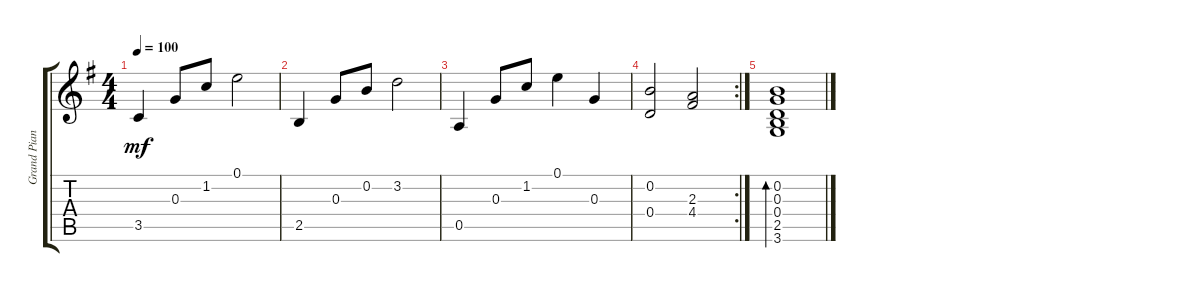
\track ("Grand Piano" "Grand Pian") {instrument acousticguitarsteel}
\staff {score tabs}
\tuning (E4 B3 G3 D3 A2 E2) {hide}
\ts (4 4)
\tempo 100
\clef g2
\ks g
3.5.4{dy mf} 0.3.8 1.2.8 0.1.2 |
2.5.4 0.3.8 0.2.8 3.2.2 |
0.5.4 0.3.8 1.2.8 0.1.4 0.3.4 |
\rc 2
(0.2 0.4).2 (2.3 4.4).2 |
(0.2 0.3 0.4 2.5 3.6).1{bd 240}
